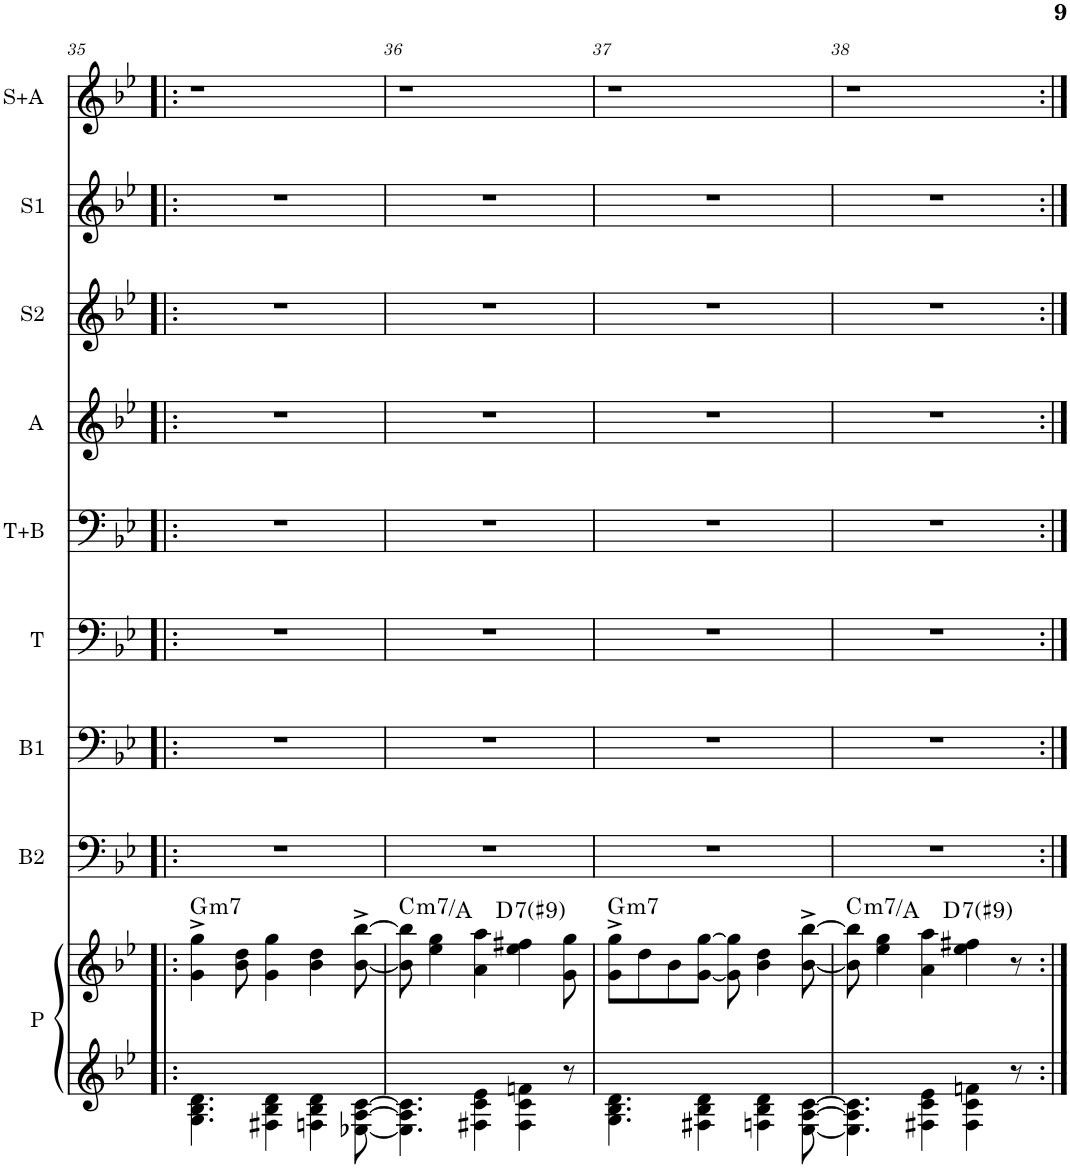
**kern	**kern	**harte	**kern	**kern	**kern	**kern	**kern	**kern	**kern	**kern
*part9	*part9	*part9	*part8	*part7	*part6	*part5	*part4	*part3	*part2	*part1
*staff10	*staff9	*	*staff8	*staff7	*staff6	*staff5	*staff4	*staff3	*staff2	*staff1
*I"Piano	*	*	*I"B2	*I"B1	*I"T	*I"T+B	*I"A	*I"S2	*I"S1	*I"S+A
*I'P	*	*	*I'B2	*I'B1	*I'T	*I'T+B	*I'A	*I'S2	*I'S1	*I'S+A
!!LO:PB:g=z
*clefG2	*clefG2	*	*clefF4	*clefF4	*clefF4	*clefF4	*clefG2	*clefG2	*clefG2	*clefG2
*k[b-e-]	*k[b-e-]	*	*k[b-e-]	*k[b-e-]	*k[b-e-]	*k[b-e-]	*k[b-e-]	*k[b-e-]	*k[b-e-]	*k[b-e-]
*M2/2	*M2/2	*	*M2/2	*M2/2	*M2/2	*M2/2	*M2/2	*M2/2	*M2/2	*M2/2
*met(c|)	*met(c|)	*	*met(c|)	*met(c|)	*met(c|)	*met(c|)	*met(c|)	*met(c|)	*met(c|)	*met(c|)
=35!|:	=35!|:	=35!|:	=35!|:	=35!|:	=35!|:	=35!|:	=35!|:	=35!|:	=35!|:	=35!|:
!	!	!LO:H:kt=m7	!	!	!	!	!	!	!	!
4.G\ 4.B-\ 4.d\	4g\^ 4gg\^	G:min7	1r	1r	1r	1r	1r	1r	1r	1r
.	8b-\ 8dd\	.	.	.	.	.	.	.	.	.
4F#X\ 4B-\ 4d\	4g\ 4gg\	.	.	.	.	.	.	.	.	.
4Fn\ 4B-\ 4d\	4b-\ 4dd\	.	.	.	.	.	.	.	.	.
[8E-X\ [8A\ [8c\	[8b-\^ [8bb-\^	.	.	.	.	.	.	.	.	.
=36	=36	=36	=36	=36	=36	=36	=36	=36	=36	=36
!	!	!LO:H:kt=m7	!	!	!	!	!	!	!	!
*	*^	*	*	*	*	*	*	*	*	*
4.E-\] 4.A\] 4.c\]	8b-\] 8bb-\]	2ryy	C:min7/6	1r	1r	1r	1r	1r	1r	1r	1r
.	4ee-\ 4gg\	.	.	.	.	.	.	.	.	.	.
4F#X\ 4c\ 4e-\	4a\ 4aa\	.	.	.	.	.	.	.	.	.	.
!	!	!	!LO:H:kt=7	!	!	!	!	!	!	!	!
.	.	2ryy	D:7	.	.	.	.	.	.	.	.
4F#\ 4c\ 4fn\	4ee-\ 4ff#X\	.	.	.	.	.	.	.	.	.	.
8r	8g\ 8gg\	.	.	.	.	.	.	.	.	.	.
=37	=37	=37	=37	=37	=37	=37	=37	=37	=37	=37	=37
!	!	!	!LO:H:kt=m7	!	!	!	!	!	!	!	!
*	*v	*v	*	*	*	*	*	*	*	*	*
4.G\ 4.B-\ 4.d\	8g\^ 8gg\^L	G:min7	1r	1r	1r	1r	1r	1r	1r	1r
.	8dd\	.	.	.	.	.	.	.	.	.
.	8b-\	.	.	.	.	.	.	.	.	.
4F#X\ 4B-\ 4d\	[8g\ [8gg\J	.	.	.	.	.	.	.	.	.
.	8g\] 8gg\]	.	.	.	.	.	.	.	.	.
4Fn\ 4B-\ 4d\	4b-\ 4dd\	.	.	.	.	.	.	.	.	.
[8E-\ [8A\ [8c\	[8b-\^ [8bb-\^	.	.	.	.	.	.	.	.	.
=38	=38	=38	=38	=38	=38	=38	=38	=38	=38	=38
!	!	!LO:H:kt=m7	!	!	!	!	!	!	!	!
*	*^	*	*	*	*	*	*	*	*	*
4.E-\] 4.A\] 4.c\]	8b-\] 8bb-\]	2ryy	C:min7/6	1r	1r	1r	1r	1r	1r	1r	1r
.	4ee-\ 4gg\	.	.	.	.	.	.	.	.	.	.
4F#X\ 4c\ 4e-\	4a\ 4aa\	.	.	.	.	.	.	.	.	.	.
!	!	!	!LO:H:kt=7	!	!	!	!	!	!	!	!
.	.	2ryy	D:7	.	.	.	.	.	.	.	.
4F#\ 4c\ 4fn\	4ee-\ 4ff#X\	.	.	.	.	.	.	.	.	.	.
8r	8r	.	.	.	.	.	.	.	.	.	.
*	*v	*v	*	*	*	*	*	*	*	*	*
=:|!	=:|!	=:|!	=:|!	=:|!	=:|!	=:|!	=:|!	=:|!	=:|!	=:|!
*-	*-	*-	*-	*-	*-	*-	*-	*-	*-	*-
